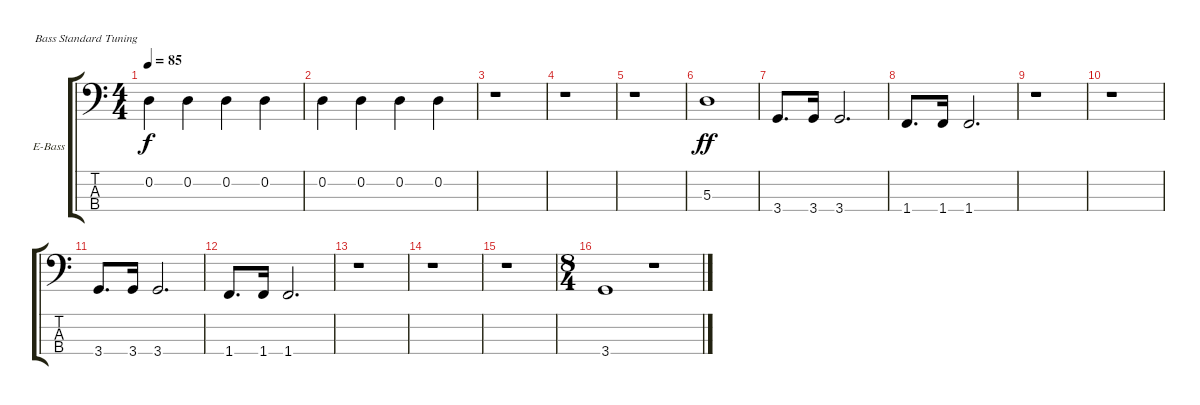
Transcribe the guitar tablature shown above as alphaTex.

\bracketExtendMode groupsimilarinstruments
\firstSystemTrackNameOrientation horizontal
\otherSystemsTrackNameOrientation horizontal
\track ("Bass" "E-Bass") {instrument electricbasspick}
\staff {score tabs}
\tuning (G2 D2 A1 E1)
\ts (4 4)
\tempo 85
\clef f4
\ks c
0.2.4{dy f} 0.2.4 0.2.4 0.2.4 |
0.2.4 0.2.4 0.2.4 0.2.4 |
r.1 |
r.1 |
r.1 |
5.3.1{dy ff} |
3.4.8{d} 3.4.16 3.4.2{d} |
1.4.8{d} 1.4.16 1.4.2{d} |
r.1 |
r.1 |
3.4.8{d} 3.4.16 3.4.2{d} |
1.4.8{d} 1.4.16 1.4.2{d} |
r.1 |
r.1 |
r.1 |
\ts (8 4)
3.4.1 r.1
